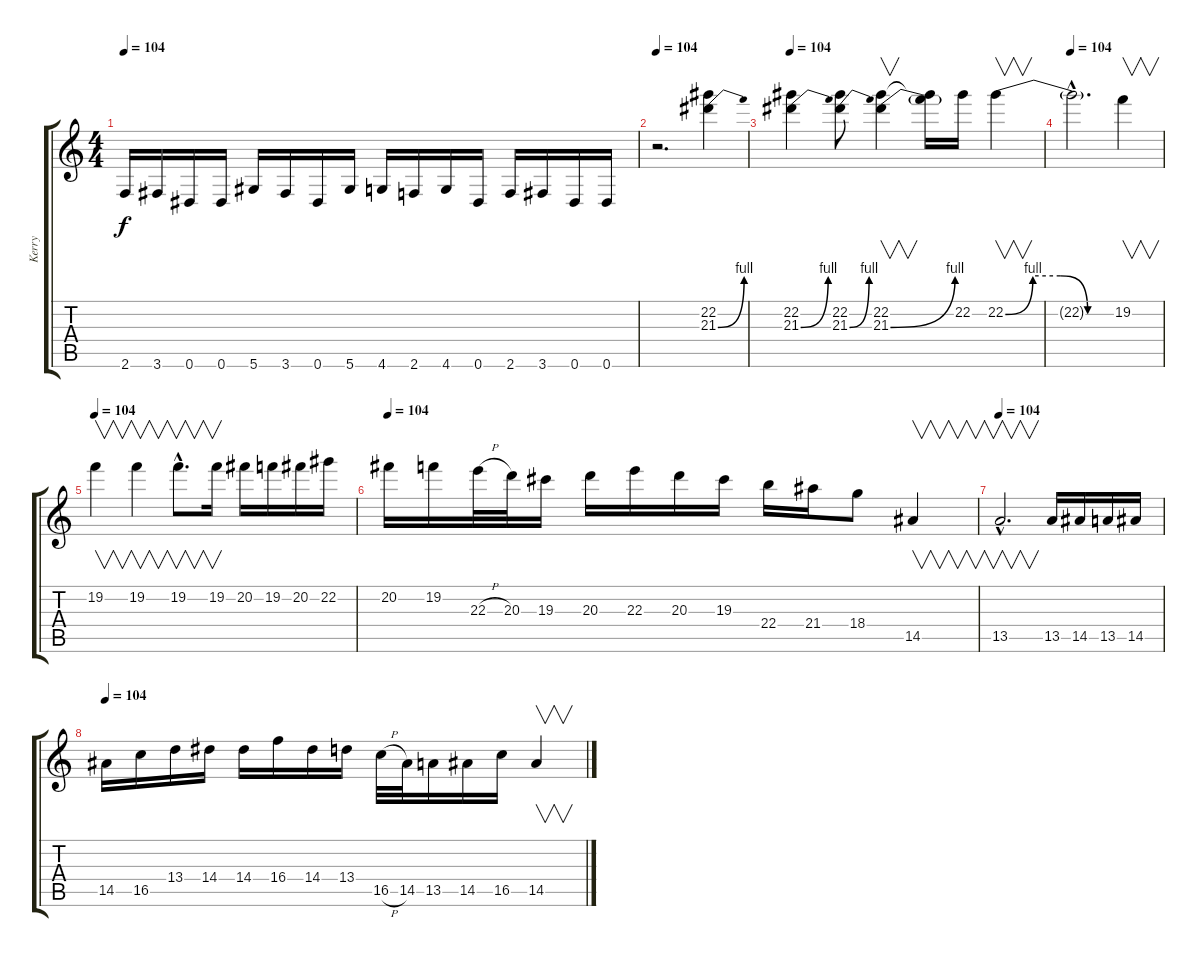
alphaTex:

\track ("Kerry" "Kerry") {instrument distortionguitar}
\staff {score tabs}
\tuning (Eb4 Bb3 Gb3 Db3 Ab2 Eb2) {hide}
\ts (4 4)
\tempo 104
\clef g2
\ks c
2.6.16{dy f} 3.6.16 0.6.16 0.6.16 5.6.16 3.6.16 0.6.16 5.6.16 4.6.16 2.6.16 4.6.16 0.6.16 2.6.16 3.6.16 0.6.16 0.6.16 |
\tempo 104
r.2{d} (22.2 21.3{be (bend 0 0 60 4)}).4 |
\tempo 104
(22.2 21.3{be (bend 0 0 60 4)}).4 (22.2 21.3{be (bend 0 0 60 4)}).8 (22.2 21.3{be (bend 0 0 60 4)}).4{v} (22.2{t} 21.3{t}).16 22.2.16 22.2{be (custom 0 0 15 4 30 4 45 0 60 0)}.4{v} |
\tempo 104
22.2{hac t}.2{d} 19.2.4{v} |
\tempo 104
19.2.4{v} 19.2.4{v} 19.2{hac}.8{v d} 19.2.16{v} 20.2.16 19.2.16 20.2.16 22.2.16 |
\tempo 104
20.2.16 19.2.16 22.3{h}.32 20.3.32 19.3.16 20.3.16 22.3.16 20.3.16 19.3.16 22.4.16 21.4.16 18.4.8 14.5.4{v} |
\tempo 104
13.5{hac}.2{v d} 13.5.16 14.5.16 13.5.16 14.5.16 |
\tempo 104
14.5.16 16.5.16 13.4.16 14.4.16 14.4.16 16.4.16 14.4.16 13.4.16 16.5{h}.32 14.5.32 13.5.16 14.5.16 16.5.16 14.5.4{v}
